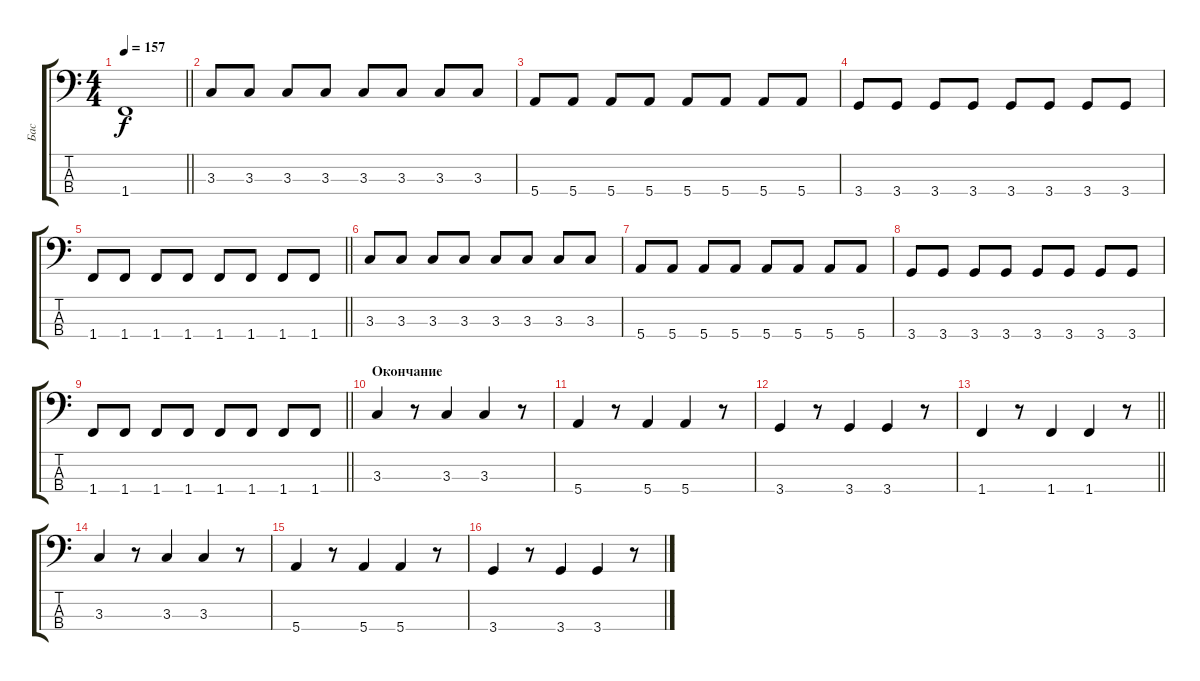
\track ("Бас" "Бас") {instrument electricbasspick}
\staff {score tabs}
\tuning (G2 D2 A1 E1) {hide}
\ts (4 4)
\tempo 157
\clef f4
\barLineRight lightlight
\ks c
1.4.1{dy f} |
3.3.8 3.3.8 3.3.8 3.3.8 3.3.8 3.3.8 3.3.8 3.3.8 |
5.4.8 5.4.8 5.4.8 5.4.8 5.4.8 5.4.8 5.4.8 5.4.8 |
3.4.8 3.4.8 3.4.8 3.4.8 3.4.8 3.4.8 3.4.8 3.4.8 |
\barLineRight lightlight
1.4.8 1.4.8 1.4.8 1.4.8 1.4.8 1.4.8 1.4.8 1.4.8 |
3.3.8 3.3.8 3.3.8 3.3.8 3.3.8 3.3.8 3.3.8 3.3.8 |
5.4.8 5.4.8 5.4.8 5.4.8 5.4.8 5.4.8 5.4.8 5.4.8 |
3.4.8 3.4.8 3.4.8 3.4.8 3.4.8 3.4.8 3.4.8 3.4.8 |
\barLineRight lightlight
1.4.8 1.4.8 1.4.8 1.4.8 1.4.8 1.4.8 1.4.8 1.4.8 |
\section ("" "Окончание")
3.3.4 r.8 3.3.4 3.3.4 r.8 |
5.4.4 r.8 5.4.4 5.4.4 r.8 |
3.4.4 r.8 3.4.4 3.4.4 r.8 |
\barLineRight lightlight
1.4.4 r.8 1.4.4 1.4.4 r.8 |
3.3.4 r.8 3.3.4 3.3.4 r.8 |
5.4.4 r.8 5.4.4 5.4.4 r.8 |
3.4.4 r.8 3.4.4 3.4.4 r.8
